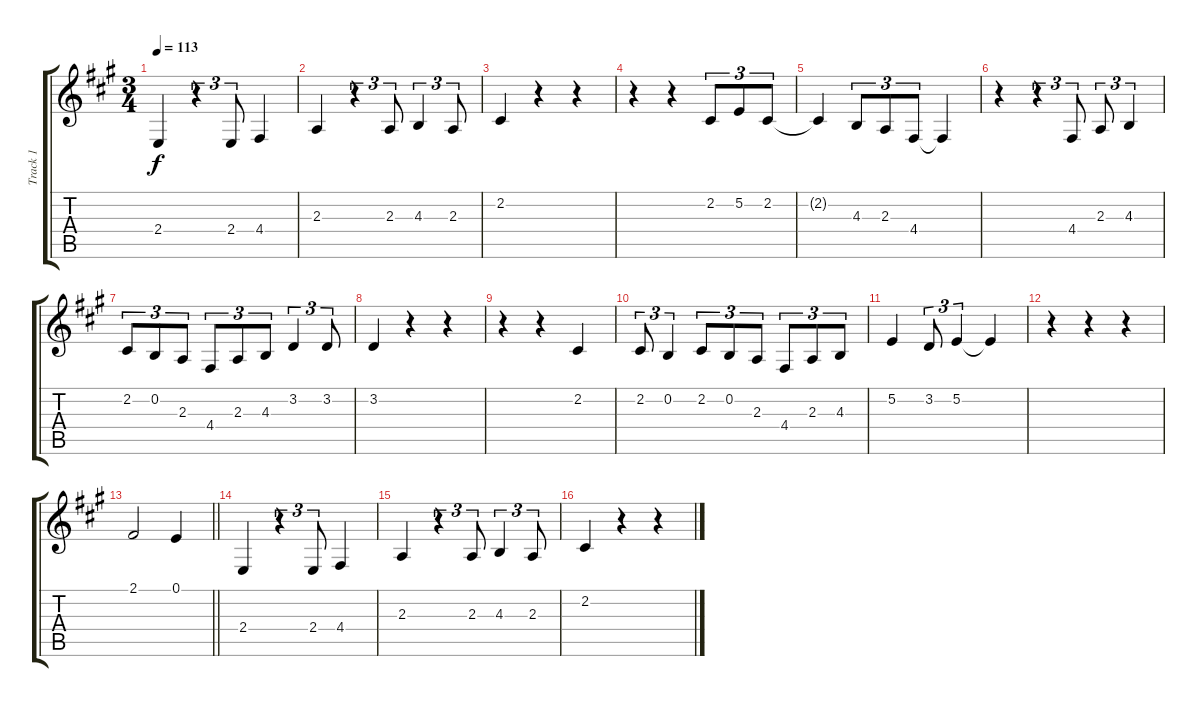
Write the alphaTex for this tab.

\track ("Track 1" "Track 1") {instrument tenorsax}
\staff {score tabs}
\tuning (E4 B3 G3 D3 A2 E2) {hide}
\ts (3 4)
\tempo 113
\clef g2
\ks a
2.4.4{dy f} r.4{tu (3 2)} 2.4.8{tu (3 2)} 4.4.4 |
2.3.4 r.4{tu (3 2)} 2.3.8{tu (3 2)} 4.3.4{tu (3 2)} 2.3.8{tu (3 2)} |
2.2.4 r.4 r.4 |
r.4 r.4 2.2.8{tu (3 2)} 5.2.8{tu (3 2)} 2.2.8{tu (3 2)} |
2.2{t}.4 4.3.8{tu (3 2)} 2.3.8{tu (3 2)} 4.4.8{tu (3 2)} 4.4{t}.4 |
r.4 r.4{tu (3 2)} 4.4.8{tu (3 2)} 2.3.8{tu (3 2)} 4.3.4{tu (3 2)} |
2.2.8{tu (3 2)} 0.2.8{tu (3 2)} 2.3.8{tu (3 2)} 4.4.8{tu (3 2)} 2.3.8{tu (3 2)} 4.3.8{tu (3 2)} 3.2.4{tu (3 2)} 3.2.8{tu (3 2)} |
3.2.4 r.4 r.4 |
r.4 r.4 2.2.4 |
2.2.8{tu (3 2)} 0.2.4{tu (3 2)} 2.2.8{tu (3 2)} 0.2.8{tu (3 2)} 2.3.8{tu (3 2)} 4.4.8{tu (3 2)} 2.3.8{tu (3 2)} 4.3.8{tu (3 2)} |
5.2.4 3.2.8{tu (3 2)} 5.2.4{tu (3 2)} 5.2{t}.4 |
r.4 r.4 r.4 |
\barLineRight lightlight
2.1.2 0.1.4 |
2.4.4 r.4{tu (3 2)} 2.4.8{tu (3 2)} 4.4.4 |
2.3.4 r.4{tu (3 2)} 2.3.8{tu (3 2)} 4.3.4{tu (3 2)} 2.3.8{tu (3 2)} |
2.2.4 r.4 r.4
